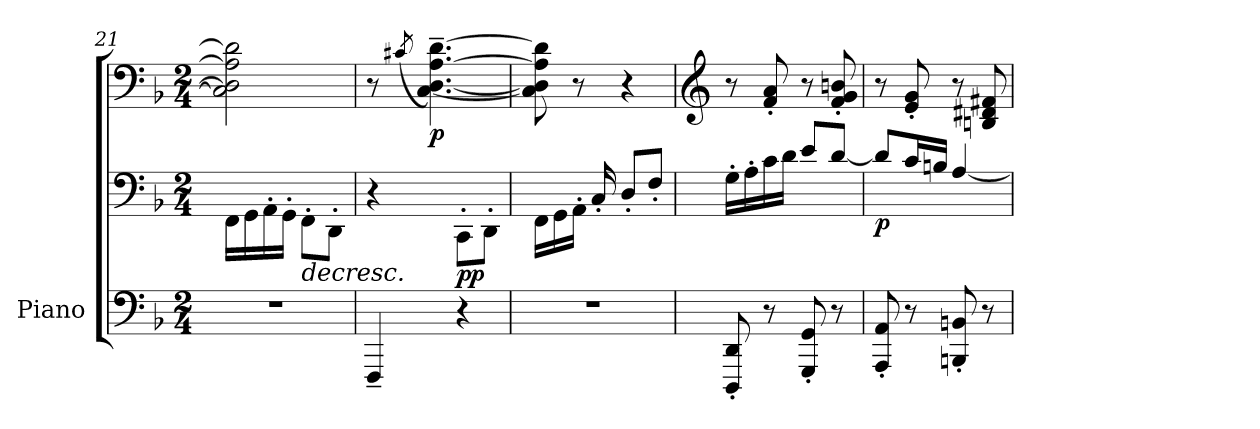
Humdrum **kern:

**kern	**kern	**kern	**dynam
*part1	*part1	*part1	*part1
*staff3	*staff2	*staff1	*staff1/2/3
*I"Piano	*	*	*
*I'Pno.	*	*	*
*clefF4	*clefF4	*clefF4	*
*k[b-]	*k[b-]	*k[b-]	*
*M2/4	*M2/4	*M2/4	*
=21	=21	=21	=21
2r	16FF\LL	2C\] 2D\] 2A\] 2d\]	.
.	16GG\	.	.
.	16AA'\	.	.
.	16GG'\JJ	.	.
!	!	!	!LO:HP:b=2
.	8FF'\L	.	>
.	8DD'\J	.	.
=22	=22	=22	=22
4FFF~/	4r	8r	.
.	.	(>8qc#X/	.
!	!	!	!LO:DY:b
.	.	[4.C\~ [4.D\~ [4.A\~ [4.d\~)	p
!	!	!	!LO:DY:b=2
4r	8CC'\L	.	pp
.	8DD'\J	.	.
.	.	.	]
!!LO:PB:g=z
=23	=23	=23	=23
2r	16FF\LL	8C\] 8D\] 8A\] 8d\]	.
.	16GG\	.	.
.	16AA'\JJ	8r	.
.	16C'/	.	.
.	8D'/L	4r	.
.	8F'/J	.	.
=24	=24	=24	=24
*	*	*clefG2	*
8DDD/' 8DD/'	16G'\LL	8r	.
.	16A'\	.	.
8r	16c\	8f/' 8a/'	.
.	16d\JJ	.	.
8GGG/' 8GG/'	8e/L	8r	.
8r	[8d/J	8f/' 8g/' 8bn/'	.
=25	=25	=25	=25
!	!	!	!LO:DY:b=2
8AAA/' 8AA/'	8d/L]	8r	p
8r	16c/L	8e/' 8g/'	.
.	16Bn/JJ	.	.
8BBBn/' 8BBn/'	[4A/	8r	.
8r	.	8Bn/ 8d#X/ 8f#X/	.
=	=	=	=
*-	*-	*-	*-
